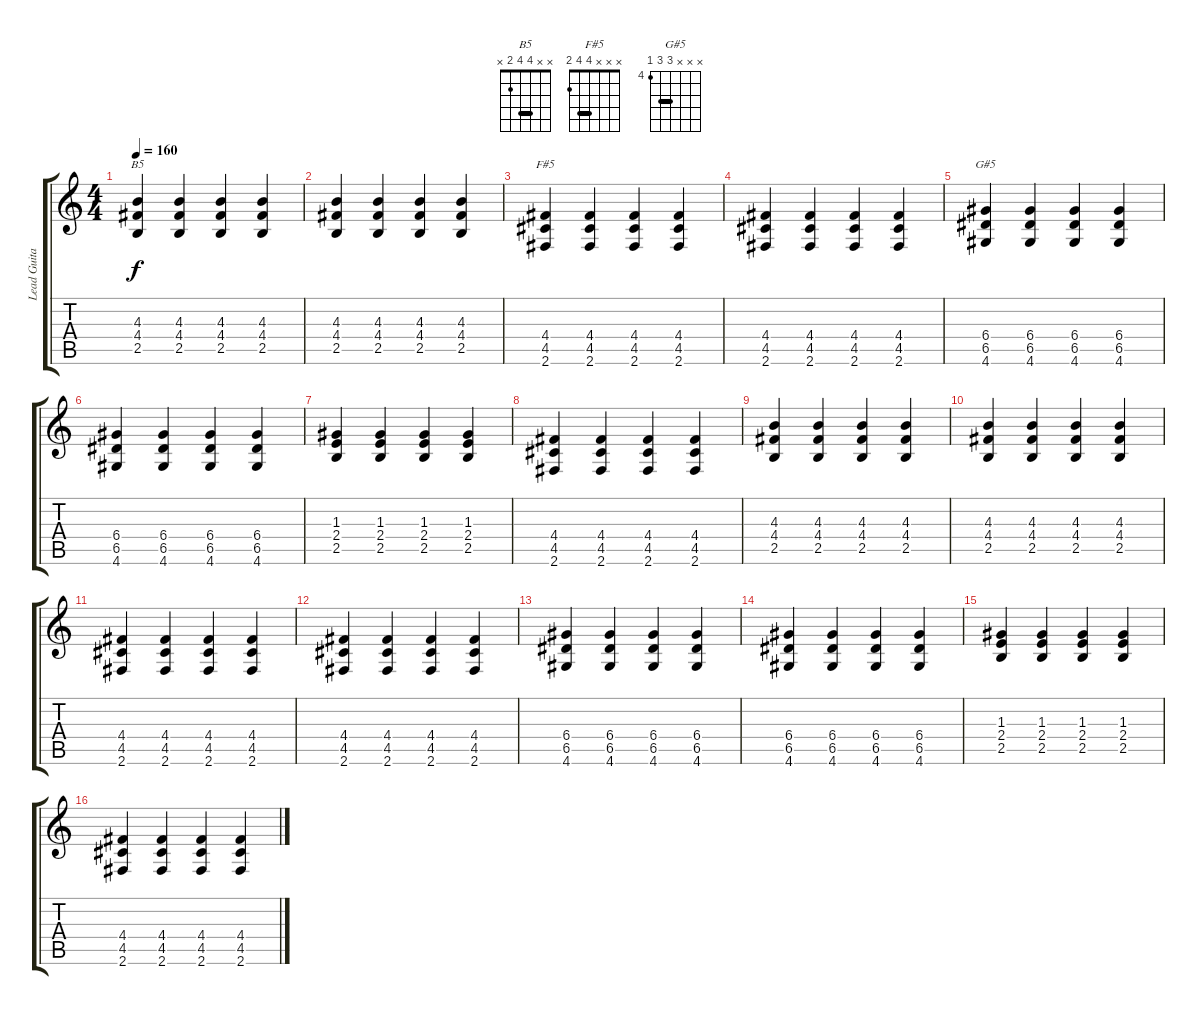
\track ("Lead Guitar" "Lead Guita") {instrument acousticguitarsteel bank 127}
\staff {score tabs}
\tuning (E4 B3 G3 D3 A2 E2) {hide}
\chord ("B5" x x 4 4 2 x) {barre 4}
\chord ("F#5" x x x 4 4 2) {barre 4}
\chord ("G#5" x x x 6 6 4) {firstfret 4 barre 6}
\ts (4 4)
\tempo 160
\clef g2
\ks c
(4.3 4.4 2.5).4{ch "B5" dy f} (4.3 4.4 2.5).4 (4.3 4.4 2.5).4 (4.3 4.4 2.5).4 |
(4.3 4.4 2.5).4 (4.3 4.4 2.5).4 (4.3 4.4 2.5).4 (4.3 4.4 2.5).4 |
(4.4 4.5 2.6).4{ch "F#5"} (4.4 4.5 2.6).4 (4.4 4.5 2.6).4 (4.4 4.5 2.6).4 |
(4.4 4.5 2.6).4 (4.4 4.5 2.6).4 (4.4 4.5 2.6).4 (4.4 4.5 2.6).4 |
(6.4 6.5 4.6).4{ch "G#5"} (6.4 6.5 4.6).4 (6.4 6.5 4.6).4 (6.4 6.5 4.6).4 |
(6.4 6.5 4.6).4 (6.4 6.5 4.6).4 (6.4 6.5 4.6).4 (6.4 6.5 4.6).4 |
(1.3 2.4 2.5).4 (1.3 2.4 2.5).4 (1.3 2.4 2.5).4 (1.3 2.4 2.5).4 |
(4.4 4.5 2.6).4 (4.4 4.5 2.6).4 (4.4 4.5 2.6).4 (4.4 4.5 2.6).4 |
(4.3 4.4 2.5).4 (4.3 4.4 2.5).4 (4.3 4.4 2.5).4 (4.3 4.4 2.5).4 |
(4.3 4.4 2.5).4 (4.3 4.4 2.5).4 (4.3 4.4 2.5).4 (4.3 4.4 2.5).4 |
(4.4 4.5 2.6).4 (4.4 4.5 2.6).4 (4.4 4.5 2.6).4 (4.4 4.5 2.6).4 |
(4.4 4.5 2.6).4 (4.4 4.5 2.6).4 (4.4 4.5 2.6).4 (4.4 4.5 2.6).4 |
(6.4 6.5 4.6).4 (6.4 6.5 4.6).4 (6.4 6.5 4.6).4 (6.4 6.5 4.6).4 |
(6.4 6.5 4.6).4 (6.4 6.5 4.6).4 (6.4 6.5 4.6).4 (6.4 6.5 4.6).4 |
(1.3 2.4 2.5).4 (1.3 2.4 2.5).4 (1.3 2.4 2.5).4 (1.3 2.4 2.5).4 |
(4.4 4.5 2.6).4 (4.4 4.5 2.6).4 (4.4 4.5 2.6).4 (4.4 4.5 2.6).4
